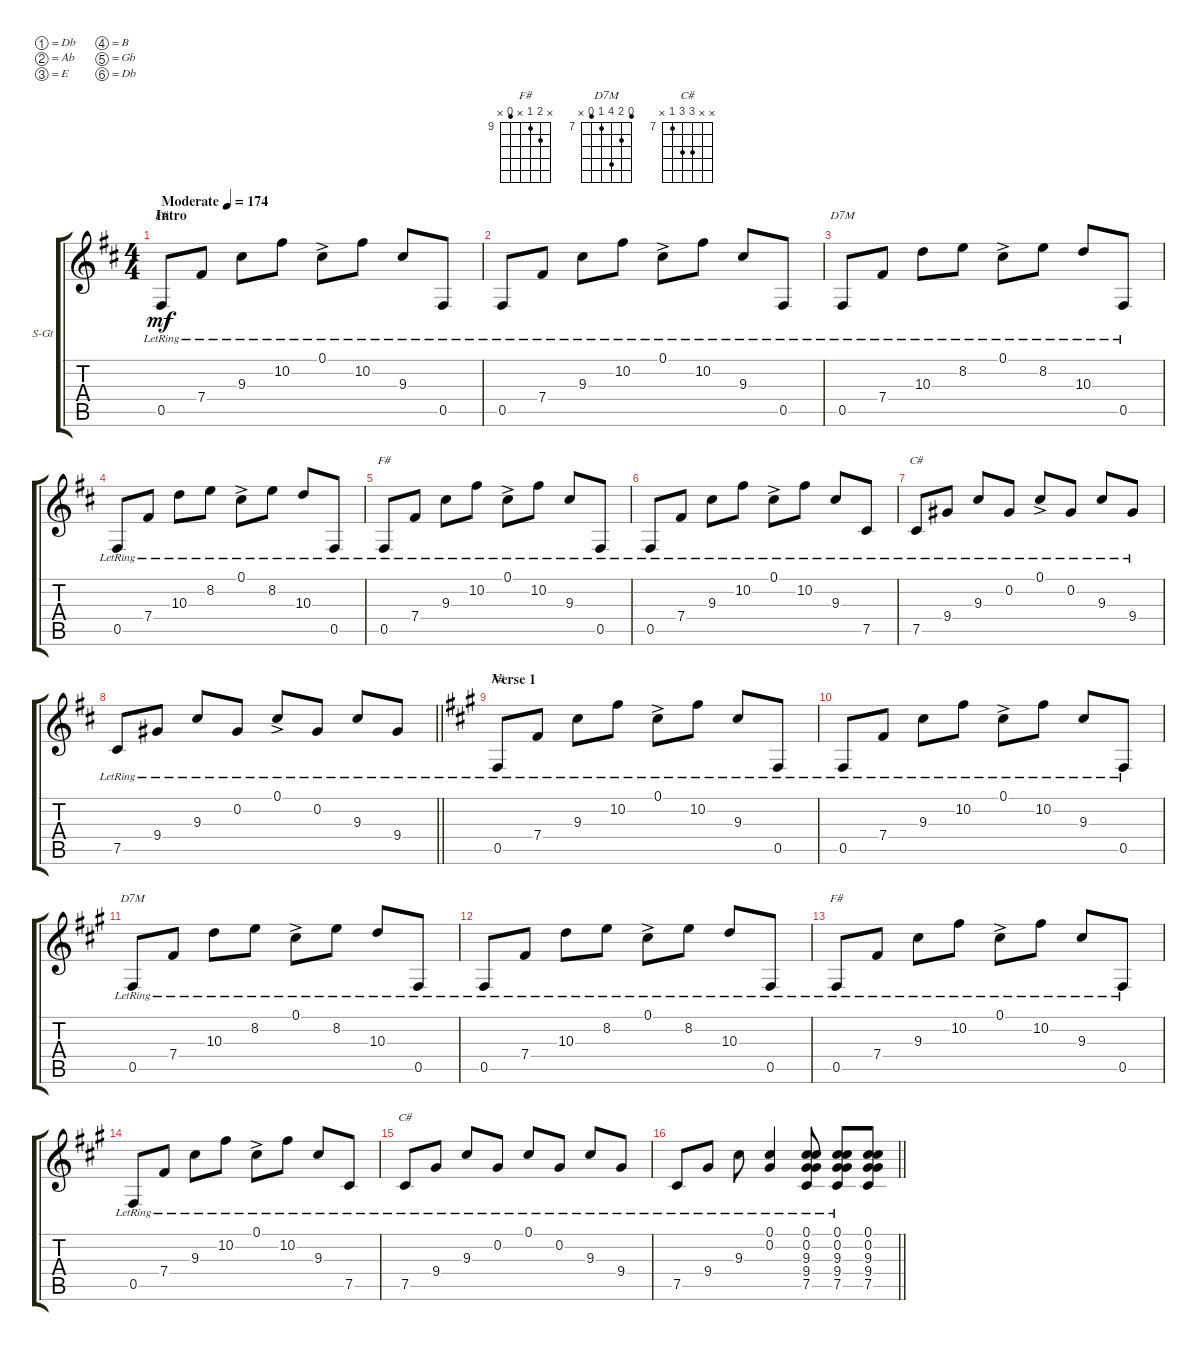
\bracketExtendMode groupsimilarinstruments
\firstSystemTrackNameOrientation horizontal
\otherSystemsTrackNameOrientation horizontal
\track ("Acoustic Guitar 2" "S-Gt") {instrument acousticguitarsteel}
\staff {score tabs}
\tuning (Db4 Ab3 E3 B2 Gb2 Db2)
\chord ("F#" x 10 9 x 8 x) {firstfret 9}
\chord ("D7M" 6 8 10 7 6 x) {firstfret 7}
\chord ("C#" x x 9 9 7 x) {firstfret 7}
\ts (4 4)
\beaming (8 2 2 2 2)
\section ("" "Intro")
\tempo (174 "Moderate")
\clef g2
\ks d
0.5{lr}.8{ch "F#" dy mf instrument acousticguitarsteel} 7.4{lr}.8 9.3{lr}.8 10.2{lr}.8 0.1{ac lr}.8 10.2{lr}.8 9.3{lr}.8 0.5{lr}.8 |
0.5{lr}.8 7.4{lr}.8 9.3{lr}.8 10.2{lr}.8 0.1{ac lr}.8 10.2{lr}.8 9.3{lr}.8 0.5{lr}.8 |
0.5{lr}.8{ch "D7M"} 7.4{lr}.8 10.3{lr}.8 8.2{lr}.8 0.1{ac lr}.8 8.2{lr}.8 10.3{lr}.8 0.5{lr}.8 |
0.5{lr}.8 7.4{lr}.8 10.3{lr}.8 8.2{lr}.8 0.1{ac lr}.8 8.2{lr}.8 10.3{lr}.8 0.5{lr}.8 |
0.5{lr}.8{ch "F#"} 7.4{lr}.8 9.3{lr}.8 10.2{lr}.8 0.1{ac lr}.8 10.2{lr}.8 9.3{lr}.8 0.5{lr}.8 |
0.5{lr}.8 7.4{lr}.8 9.3{lr}.8 10.2{lr}.8 0.1{ac lr}.8 10.2{lr}.8 9.3{lr}.8 7.5{lr}.8 |
7.5{lr}.8{ch "C#"} 9.4{lr}.8 9.3{lr}.8 0.2{lr}.8 0.1{ac lr}.8 0.2{lr}.8 9.3{lr}.8 9.4{lr}.8 |
\barLineRight lightlight
7.5{lr}.8 9.4{lr}.8 9.3{lr}.8 0.2{lr}.8 0.1{ac lr}.8 0.2{lr}.8 9.3{lr}.8 9.4{lr}.8 |
\section ("" "Verse 1")
\ks a
0.5{lr}.8{ch "F#"} 7.4{lr}.8 9.3{lr}.8 10.2{lr}.8 0.1{ac lr}.8 10.2{lr}.8 9.3{lr}.8 0.5{lr}.8 |
0.5{lr}.8 7.4{lr}.8 9.3{lr}.8 10.2{lr}.8 0.1{ac lr}.8 10.2{lr}.8 9.3{lr}.8 0.5{lr}.8 |
0.5{lr}.8{ch "D7M"} 7.4{lr}.8 10.3{lr}.8 8.2{lr}.8 0.1{ac lr}.8 8.2{lr}.8 10.3{lr}.8 0.5{lr}.8 |
0.5{lr}.8 7.4{lr}.8 10.3{lr}.8 8.2{lr}.8 0.1{ac lr}.8 8.2{lr}.8 10.3{lr}.8 0.5{lr}.8 |
0.5{lr}.8{ch "F#"} 7.4{lr}.8 9.3{lr}.8 10.2{lr}.8 0.1{ac lr}.8 10.2{lr}.8 9.3{lr}.8 0.5{lr}.8 |
0.5{lr}.8 7.4{lr}.8 9.3{lr}.8 10.2{lr}.8 0.1{ac lr}.8 10.2{lr}.8 9.3{lr}.8 7.5{lr}.8 |
7.5{lr}.8{ch "C#"} 9.4{lr}.8 9.3{lr}.8 0.2{lr}.8 0.1{lr}.8 0.2{lr}.8 9.3{lr}.8 9.4{lr}.8 |
\barLineRight lightlight
7.5{lr}.8 9.4{lr}.8 9.3{lr}.8 (0.1 0.2{lr}).4 (0.1 0.2{lr} 9.3 9.4 7.5).8 (0.1 0.2 9.3{lr} 9.4 7.5).8 (0.1 0.2 9.3 9.4 7.5).8
